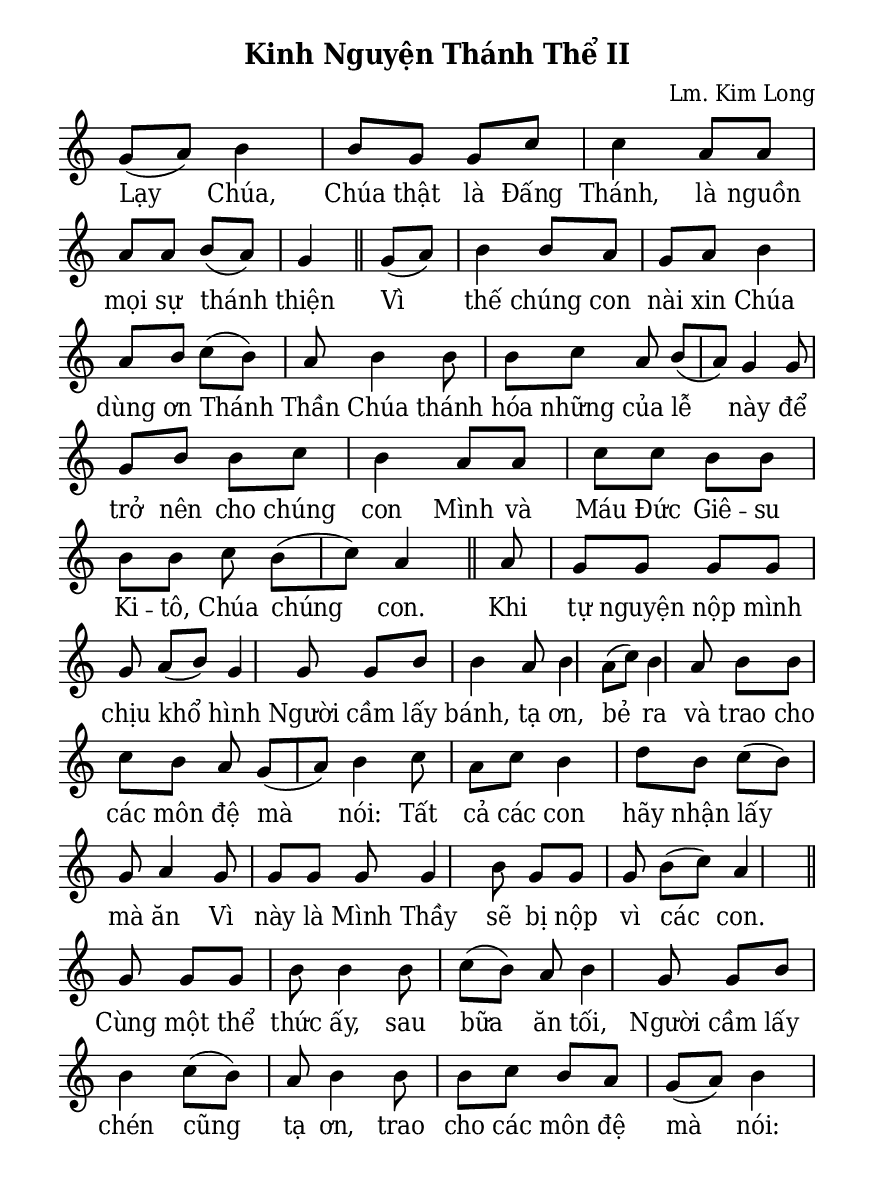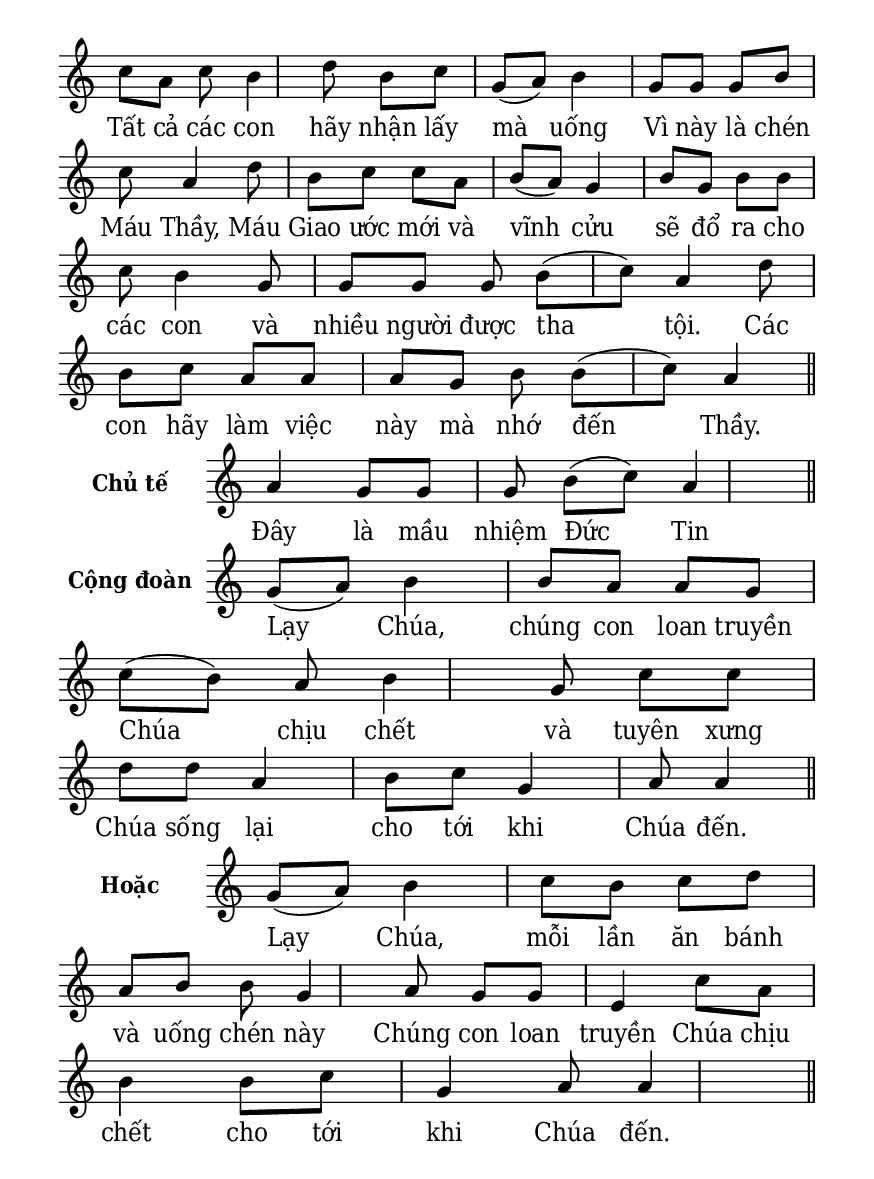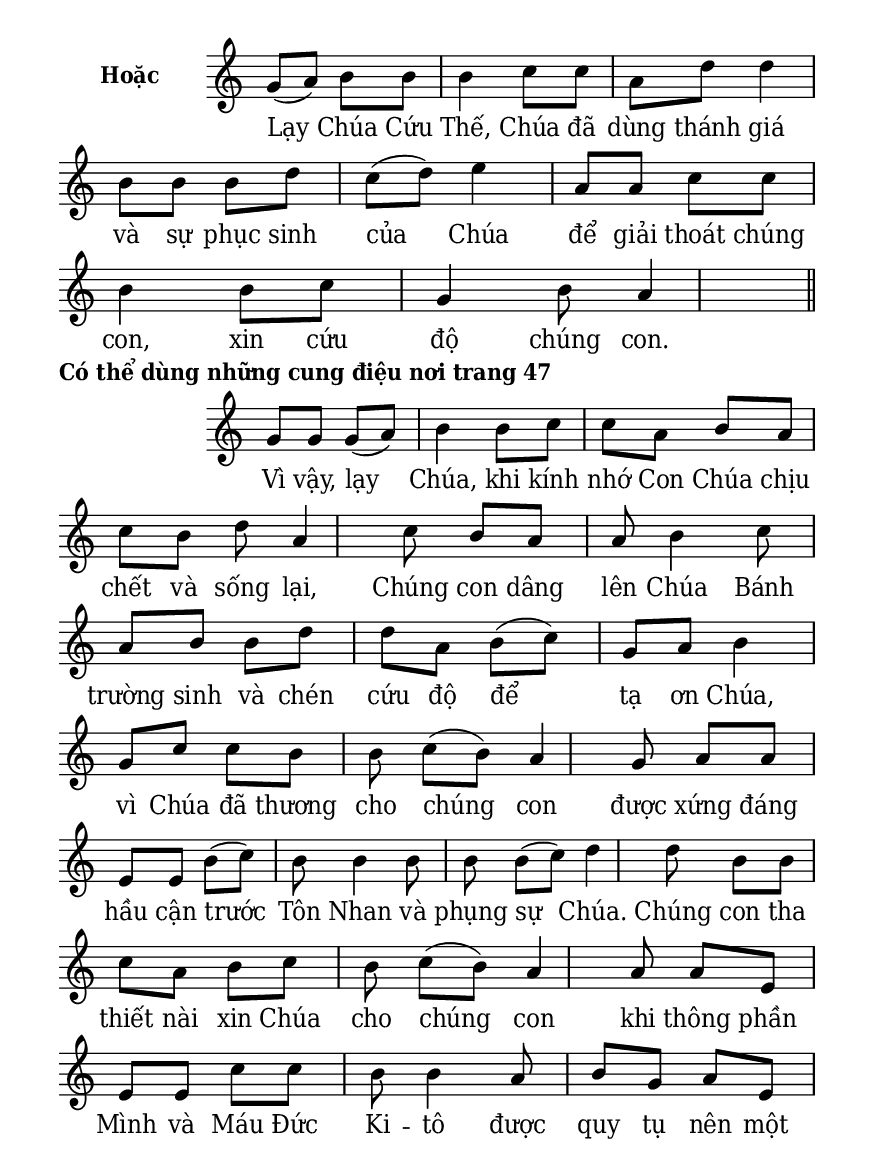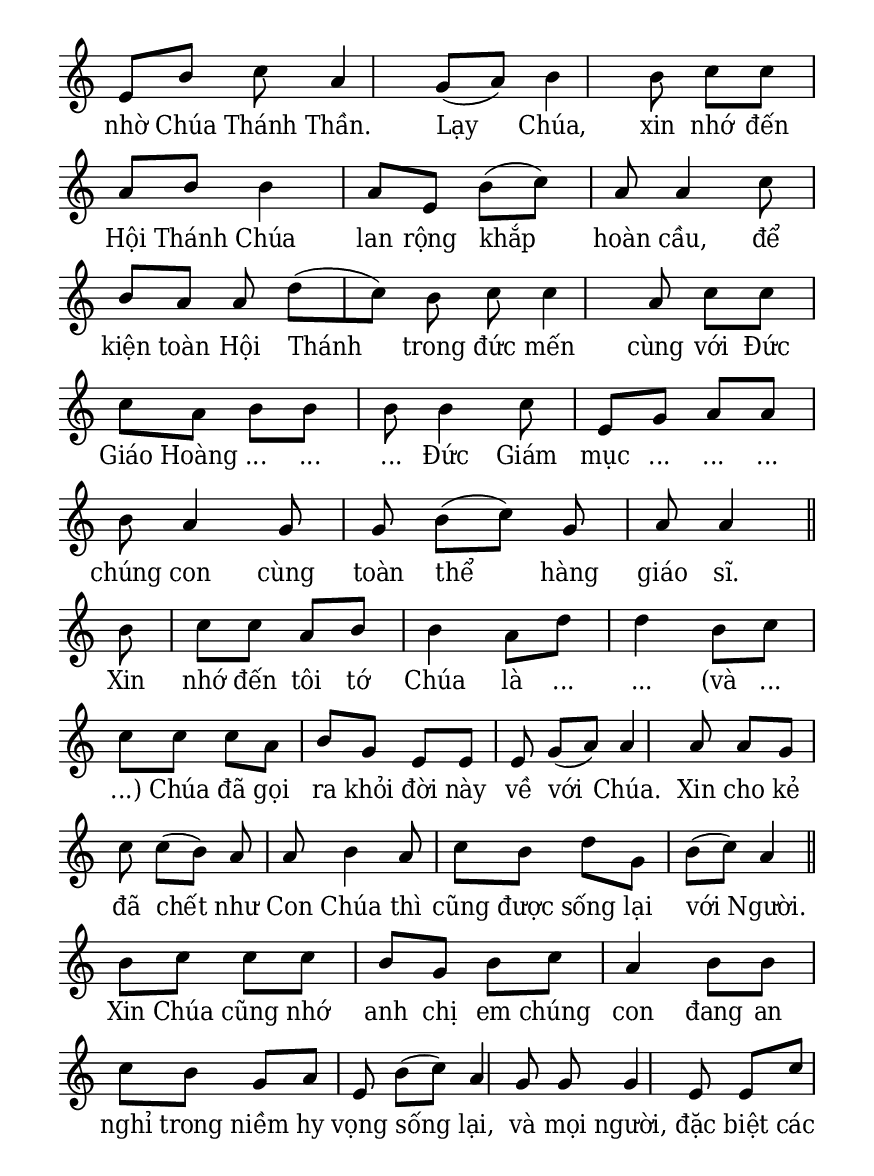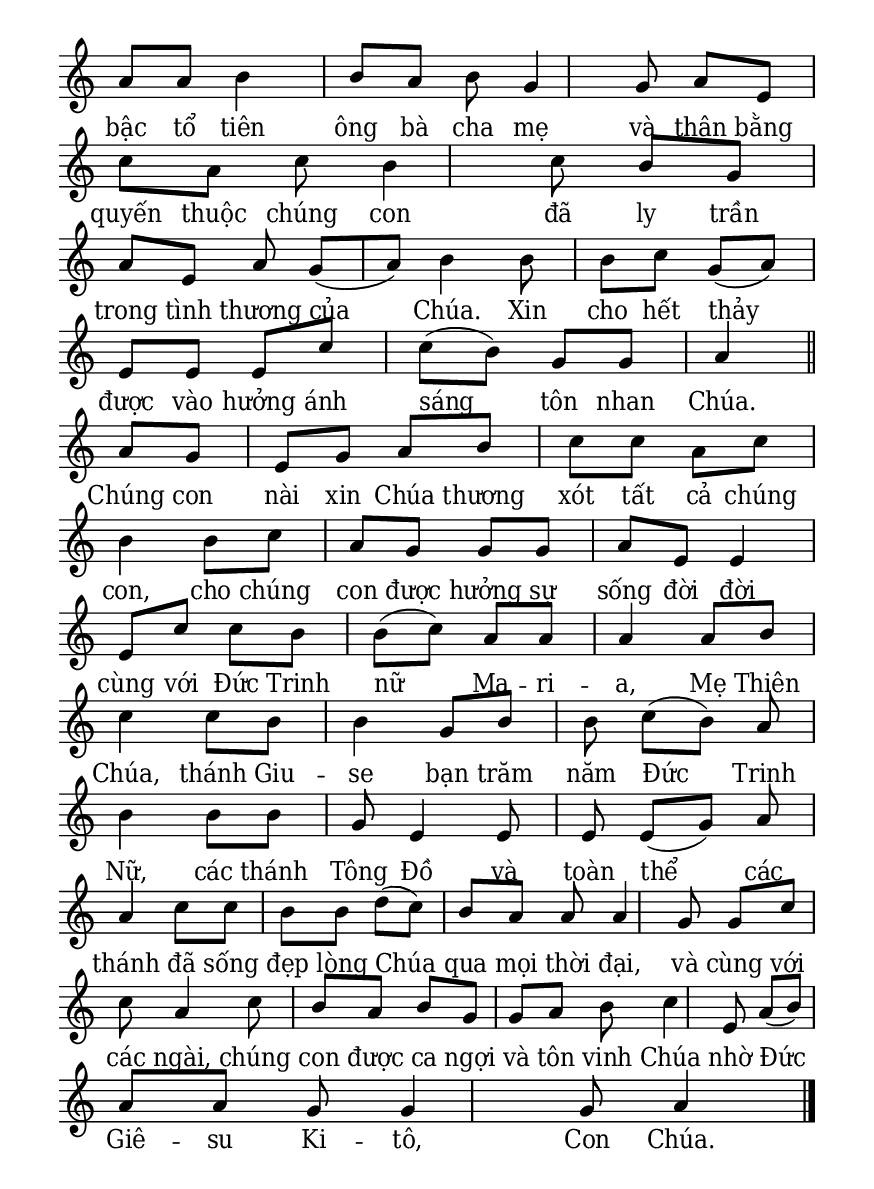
% Cài đặt chung
\version "2.22.1"
\include "english.ly"

\header {
  subtitle = \markup { \huge \bold "Kinh Nguyện Thánh Thể II" }
  composer = "Lm. Kim Long"
  %arranger = " "
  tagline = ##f
}

% Nhạc
nhacMauMot = \relative c'' {
  g8 ([a]) b4 b8 g g c c4 a8 a a a b ([a]) g4 \bar "||"
  g8 ([a]) b4 b8 a g a b4 a8 b c ([b]) a b4 b8 b c
  a b ([a]) g4 g8 g b b c b4 a8 a c c b b b b
  c b ([c]) a4 \bar "||"
  
  a8 g g g g g a ([b]) g4 g8 g b
  b4 a8 b4 a8 ([c]) b4 a8 b b c b a g ([a]) b4 c8 a c
  b4 d8 b c ([b]) g a4 g8 g g g g4 b8 g g g b ([c]) a4 \bar "||"
  
  g8 g g b b4 b8 c ([b]) a b4 g8 g b b4 c8 ([b]) a b4 b8
  b c b a g ([a]) b4 c8 a c b4 d8 b c g ([a]) b4
  g8 g g b c a4 d8 b c c a b ([a]) g4 b8 g b b c
  b4 g8 g g g b ([c]) a4 d8 b c a a a g b b ([c]) a4 \bar "||"
}

nhacMauHai = \relative c'' {
  a4 g8 g g b ([c]) a4 \bar "||"
}

nhacMauBa = \relative c'' {
  g8 ([a]) b4 b8 a a g c ([b]) a b4
  g8 c c d d a4 b8 c g4 a8 a4 \bar "||"
}

nhacMauBon = \relative c'' {
  g8 ([a]) b4 c8 b c d a b b g4
  a8 g g e4 c'8 a b4 b8 c g4 a8 a4 \bar "||"
}

nhacMauNam = \relative c'' {
  g8 ([a]) b b b4 c8 c a d d4 b8 b b
  d c ([d]) e4 a,8 a c c b4 b8 c g4 b8 a4 \bar "||"
}

nhacMauSau = \relative c'' {
  g8 g g ([a]) b4 b8 c c a b a8 c b d a4
  c8 b a a b4 c8 a b b d d a b ([c]) g a b4
  g8 c c b b c ([b]) a4 g8 a a e e b' ([c]) b b4
  b8 b b ([c]) d4 d8 b b c a b c b c ([b]) a4
  a8 a e e e c' c b b4 a8 b g a e e b' c a4
  g8 ([a]) b4 b8 c c a b b4 a8 e b' ([c]) a a4 c8 b a a
  d ([c]) b c c4 a8 c c c a b b b b4 c8 e,
  g a a b a4 g8 g b ([c]) g a a4 \bar "||" \break
  
  b8 c c a b b4 a8 d d4 b8 c c c c a b g
  e e e g ([a]) a4 a8 a g c c ([b]) a a
  b4 a8 c b d g, b ([c]) a4 \bar "||" \break
  
  b8 c c c b g b c a4 b8 b c b
  g a e b' ([c]) a4 g8 g g4 e8 e c' a a b4
  b8 a b g4 g8 a e c' a c b4
  c8 b g a e a g ([a]) b4 b8 b c g ([a])
  e8 e e c' c ([b]) g g a4 \bar "||" \break
  
  a8 g e g a b c c a c b4 b8 c a
  g8 g g a e e4 e8 c' c b b ([c]) a a a4 a8 b
  c4 c8 b b4 g8 b b c ([b]) a b4 b8 b g e4 e8 e
  e ([g]) a a4 c8 c b b d ([c]) b a a a4 g8 g c c
  a4 c8 b a b g g a b c4
  e,8 a ([b]) a a g g4 g8 a4 \bar "|."
}

% Lời
loiMauMot = \lyricmode {
  Lạy Chúa, Chúa thật là Đấng Thánh, là nguồn mọi sự thánh thiện
  Vì thế chúng con nài xin Chúa dùng ơn Thánh Thần Chúa
  thánh hóa những của lễ này để trở nên cho chúng con
  Mình và Máu Đức Giê -- su Ki -- tô, Chúa chúng con.
  Khi tự nguyện nộp mình chịu khổ hình
  Người cầm lấy bánh, tạ ơn, bẻ ra và trao cho các môn đệ mà nói:
  Tất cả các con hãy nhận lấy mà ăn
  Vì này là Mình Thầy sẽ bị nộp vì các con.
  Cùng một thể thức ấy, sau bữa ăn tối,
  Người cầm lấy chén cũng tạ ơn, trao cho các môn đệ mà nói:
  Tất cả các con hãy nhận lấy mà uống
  Vì này là chén Máu Thầy, Máu Giao ước mới và vĩnh cửu
  sẽ đổ ra cho các con và nhiều người được tha tội.
  Các con hãy làm việc này mà nhớ đến Thầy.
}

loiMauHai = \lyricmode {
  Đây là mầu nhiệm Đức Tin
}

loiMauBa = \lyricmode {
  Lạy Chúa, chúng con loan truyền Chúa chịu chết
  và tuyên xưng Chúa sống lại cho tới khi Chúa đến.
}

loiMauBon = \lyricmode {
  Lạy Chúa, mỗi lần ăn bánh và uống chén này
  Chúng con loan truyền Chúa chịu chết
  cho tới khi Chúa đến.
}

loiMauNam = \lyricmode {
  Lạy Chúa Cứu Thế, Chúa đã dùng thánh giá
  và sự phục sinh của Chúa để giải thoát chúng con,
  xin cứu độ chúng con.
}

loiMauSau = \lyricmode {
  Vì vậy, lạy Chúa, khi kính nhớ Con Chúa chịu chết và sống lại,
  Chúng con dâng lên Chúa Bánh trường sinh và chén cứu độ
  để tạ ơn Chúa, vì Chúa đã thương cho chúng con
  được xứng đáng hầu cận trước Tôn Nhan và phụng sự Chúa.
  Chúng con tha thiết nài xin Chúa cho chúng con
  khi thông phần Mình và Máu Đức Ki -- tô được quy tụ nên một
  nhờ Chúa Thánh Thần.
  Lạy Chúa, xin nhớ đến Hội Thánh Chúa lan rộng khắp hoàn cầu,
  để kiện toàn Hội Thánh trong đức mến
  cùng với Đức Giáo Hoàng "..." "..." "..."
  Đức Giám mục "..." "..." "..." chúng con cùng toàn thể hàng giáo sĩ.
  Xin nhớ đến tôi tớ Chúa là "..." "..."
  (và "..." "...)" Chúa đã gọi ra khỏi đời này về với Chúa.
  Xin cho kẻ đã chết như Con Chúa thì cũng được sống lại với Người.
  Xin Chúa cũng nhớ anh chị em chúng con
  đang an nghỉ trong niềm hy vọng sống lại, và mọi người,
  đặc biệt các bậc tổ tiên ông bà cha mẹ
  và thân bằng quyến thuộc chúng con đã ly trần
  trong tình thương của Chúa.
  Xin cho hết thảy được vào hưởng ánh sáng tôn nhan Chúa.
  Chúng con nài xin Chúa thương xót tất cả chúng con,
  cho chúng con được hưởng sự sống đời đời
  cùng với Đức Trinh nữ Ma -- ri -- a, Mẹ Thiên Chúa,
  thánh Giu -- se bạn trăm năm Đức Trinh Nữ,
  các thánh Tông Đồ và toàn thể các thánh
  đã sống đẹp lòng Chúa qua mọi thời đại,
  và cùng với các ngài, chúng con được ca ngợi
  và tôn vinh Chúa nhờ Đức Giê -- su Ki -- tô, Con Chúa.
}

% Dàn trang
\paper {
  #(set-paper-size "a5")
  top-margin = 10\mm
  bottom-margin = 10\mm
  left-margin = 10\mm
  right-margin = 10\mm
  indent = #0
  #(define fonts
	 (make-pango-font-tree "Deja Vu Serif Condensed"
	 		       "Deja Vu Serif Condensed"
			       "Deja Vu Serif Condensed"
			       (/ 20 20)))
  print-page-number = ##f
  page-count = 5
}

TongNhip = {
  \key c \major
  \time 2/4
  \set Timing.beamExceptions = #'()
  \set Timing.baseMoment = #(ly:make-moment 1/4)
}

% Đổi kích thước nốt cho bè phụ
notBePhu =
#(define-music-function (font-size music) (number? ly:music?)
   (for-some-music
     (lambda (m)
       (if (music-is-of-type? m 'rhythmic-event)
           (begin
             (set! (ly:music-property m 'tweaks)
                   (cons `(font-size . ,font-size)
                         (ly:music-property m 'tweaks)))
             #t)
           #f))
     music)
   music)

\score {
  <<
    \new Staff \with {
      \remove "Time_signature_engraver"
    }
    <<
        \clef treble
        \new Voice = beSop {
          \TongNhip \nhacMauMot
        }
      \new Lyrics \lyricsto beSop \loiMauMot
    >>
  >>
  \layout {
    %indent = 25
    \override Lyrics.LyricSpace.minimum-distance = #0.7
    \override Score.BarNumber.break-visibility = ##(#f #f #f)
    \override Score.SpacingSpanner.uniform-stretching = ##t
    \set Score.defaultBarType = ""
    \set Score.barAlways = ##t
  }
}

\score {
  <<
    \new Staff \with {
      \remove "Time_signature_engraver"
      instrumentName = \markup {
        \bold "Chủ tế"
      }
    }
    <<
        \clef treble
        \new Voice = beSop {
          \TongNhip \nhacMauHai
        }
      \new Lyrics \lyricsto beSop \loiMauHai
    >>
  >>
  \layout {
    indent = 25
    \override Lyrics.LyricSpace.minimum-distance = #0.7
    \override Score.BarNumber.break-visibility = ##(#f #f #f)
    \override Score.SpacingSpanner.uniform-stretching = ##t
    \override LyricHyphen.minimum-distance = #0.5
    \set Score.defaultBarType = ""
    \set Score.barAlways = ##t
    ragged-last = ##f
  }
}

\score {
  <<
    \new Staff \with {
      \remove "Time_signature_engraver"
      instrumentName = \markup {
        \bold "Cộng đoàn"
      }
    }
    <<
        \clef treble
        \new Voice = beSop {
          \TongNhip \nhacMauBa
        }
      \new Lyrics \lyricsto beSop \loiMauBa
    >>
  >>
  \layout {
    indent = 25
    \override Lyrics.LyricSpace.minimum-distance = #0.7
    \override Score.BarNumber.break-visibility = ##(#f #f #f)
    \override Score.SpacingSpanner.uniform-stretching = ##t
    \override LyricHyphen.minimum-distance = #0.5
    \set Score.defaultBarType = ""
    \set Score.barAlways = ##t
  }
}

\score {
  <<
    \new Staff \with {
      \remove "Time_signature_engraver"
      instrumentName = \markup {
        \bold "Hoặc"
      }
    }
    <<
        \clef treble
        \new Voice = beSop {
          \TongNhip \nhacMauBon
        }
      \new Lyrics \lyricsto beSop \loiMauBon
    >>
  >>
  \layout {
    indent = 25
    \override Lyrics.LyricSpace.minimum-distance = #0.7
    \override Score.BarNumber.break-visibility = ##(#f #f #f)
    \override Score.SpacingSpanner.uniform-stretching = ##t
    \override LyricHyphen.minimum-distance = #0.5
    \set Score.defaultBarType = ""
    \set Score.barAlways = ##t
  }
}

\score {
  <<
    \new Staff \with {
      \remove "Time_signature_engraver"
      instrumentName = \markup {
        \bold "Hoặc"
      }
    }
    <<
        \clef treble
        \new Voice = beSop {
          \TongNhip \nhacMauNam
        }
      \new Lyrics \lyricsto beSop \loiMauNam
    >>
  >>
  \layout {
    indent = 25
    \override Lyrics.LyricSpace.minimum-distance = #0.7
    \override Score.BarNumber.break-visibility = ##(#f #f #f)
    \override Score.SpacingSpanner.uniform-stretching = ##t
    \override LyricHyphen.minimum-distance = #0.5
    \set Score.defaultBarType = ""
    \set Score.barAlways = ##t
    ragged-last = ##f
  }
}

\markup {
  \bold "Có thể dùng những cung điệu nơi trang 47"
}

\score {
  <<
    \new Staff \with {
      \remove "Time_signature_engraver"
    }
    <<
        \clef treble
        \new Voice = beSop {
          \TongNhip \nhacMauSau
        }
      \new Lyrics \lyricsto beSop \loiMauSau
    >>
  >>
  \layout {
    indent = 25
    ragged-right = ##f
    \override Lyrics.LyricSpace.minimum-distance = #0.7
    \override Score.BarNumber.break-visibility = ##(#f #f #f)
    \override Score.SpacingSpanner.uniform-stretching = ##t
    \override LyricHyphen.minimum-distance = #0.5
    \set Score.defaultBarType = ""
    \set Score.barAlways = ##t
  }
}
